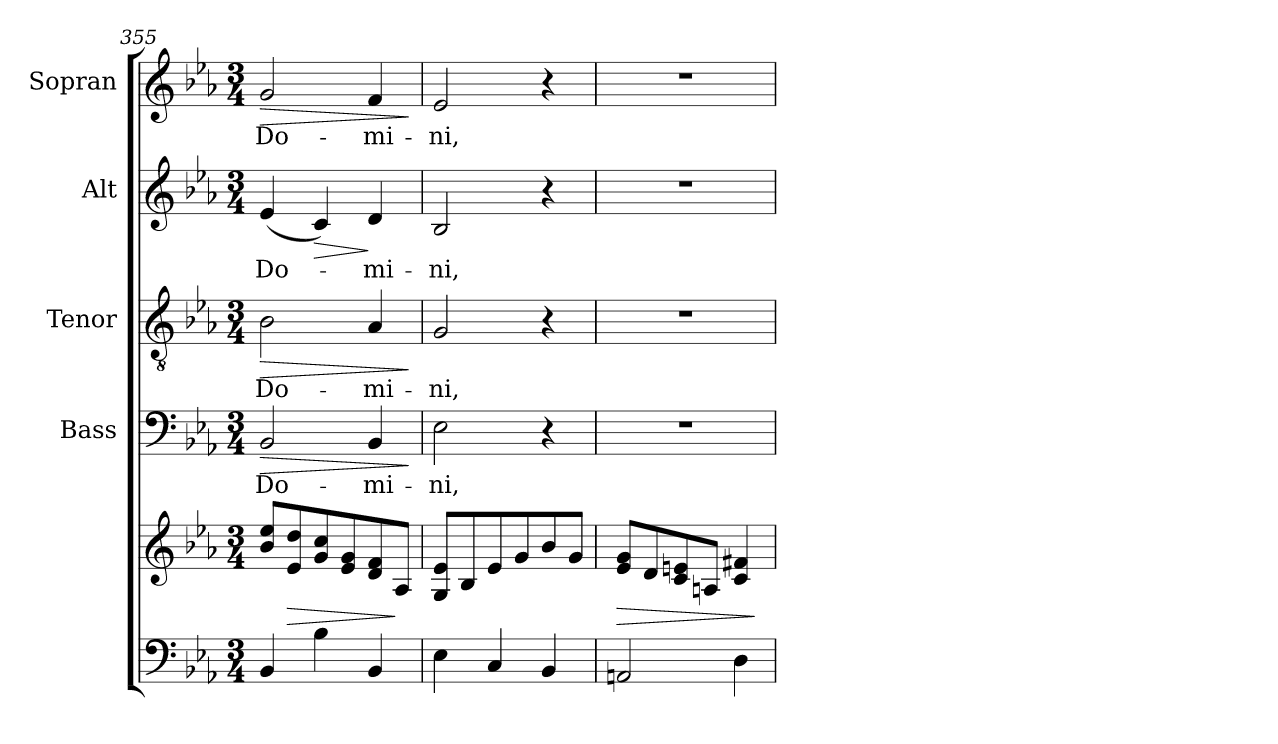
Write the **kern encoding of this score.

**kern	**kern	**dynam	**kern	**text	**dynam	**kern	**text	**dynam	**kern	**text	**dynam	**kern	**text	**dynam
*part5	*part5	*part5	*part4	*part4	*part4	*part3	*part3	*part3	*part2	*part2	*part2	*part1	*part1	*part1
*staff6	*staff5	*staff5/6	*staff4	*staff4	*staff4	*staff3	*staff3	*staff3	*staff2	*staff2	*staff2	*staff1	*staff1	*staff1
*	*	*	*I"Bass	*	*	*I"Tenor	*	*	*I"Alt	*	*	*I"Sopran	*	*
*	*	*	*I'B.	*	*	*I'T.	*	*	*I'A.	*	*	*I'S.	*	*
*clefF4	*clefG2	*	*clefF4	*	*	*clefGv2	*	*	*clefG2	*	*	*clefG2	*	*
*k[b-e-a-]	*k[b-e-a-]	*	*k[b-e-a-]	*	*	*k[b-e-a-]	*	*	*k[b-e-a-]	*	*	*k[b-e-a-]	*	*
*E-:	*E-:	*	*E-:	*	*	*E-:	*	*	*E-:	*	*	*E-:	*	*
*M3/4	*M3/4	*	*M3/4	*	*	*M3/4	*	*	*M3/4	*	*	*M3/4	*	*
=355	=355	=355	=355	=355	=355	=355	=355	=355	=355	=355	=355	=355	=355	=355
!	!	!	!	!LO:LY:b	!LO:HP:b	!	!LO:LY:b	!LO:HP:b	!	!LO:LY:b	!	!	!LO:LY:b	!LO:HP:b
4BB-/	8b-/ 8ee-/L	.	2BB-/	Do-	>	2B-\	Do-	>	(<4e-/	Do-	.	2g/	Do-	>
!	!	!LO:HP:b	!	!	!	!	!	!	!	!	!	!	!	!
.	8e-/ 8dd/	>	.	.	.	.	.	.	.	.	.	.	.	.
!	!	!	!	!	!	!	!	!	!	!	!LO:HP:b	!	!	!
4B-\	8g/ 8cc/	.	.	.	.	.	.	.	4c/)	.	>	.	.	.
.	8e-/ 8g/	.	.	.	.	.	.	.	.	.	.	.	.	.
!	!	!	!	!LO:LY:b	!	!	!LO:LY:b	!	!	!LO:LY:b	!	!	!LO:LY:b	!
4BB-/	8d/ 8f/	.	4BB-/	-mi-	.	4A-/	-mi-	.	4d/	-mi-	]	4f/	-mi-	.
.	8A-/J	]	.	.	.	.	.	.	.	.	.	.	.	.
.	.	.	.	.	]	.	.	]	.	.	.	.	.	]
=356	=356	=356	=356	=356	=356	=356	=356	=356	=356	=356	=356	=356	=356	=356
!	!	!	!	!LO:LY:b	!	!	!LO:LY:b	!	!	!LO:LY:b	!	!	!LO:LY:b	!
4E-\	8G/ 8e-/L	.	2E-\	-ni,	.	2G/	-ni,	.	2B-/	-ni,	.	2e-/	-ni,	.
.	8B-/	.	.	.	.	.	.	.	.	.	.	.	.	.
4C/	8e-/	.	.	.	.	.	.	.	.	.	.	.	.	.
.	8g/	.	.	.	.	.	.	.	.	.	.	.	.	.
4BB-/	8b-/	.	4r	.	.	4r	.	.	4r	.	.	4r	.	.
.	8g/J	.	.	.	.	.	.	.	.	.	.	.	.	.
=357	=357	=357	=357	=357	=357	=357	=357	=357	=357	=357	=357	=357	=357	=357
!	!	!LO:HP:b	!	!	!	!	!	!	!	!	!	!	!	!
2AAn/	8e-/ 8g/L	>	2.r	.	.	2.r	.	.	2.r	.	.	2.r	.	.
.	8d/	.	.	.	.	.	.	.	.	.	.	.	.	.
.	8c/ 8en/	.	.	.	.	.	.	.	.	.	.	.	.	.
.	8An/J	.	.	.	.	.	.	.	.	.	.	.	.	.
4D\	4c/ 4f#X/	.	.	.	.	.	.	.	.	.	.	.	.	.
.	.	]	.	.	.	.	.	.	.	.	.	.	.	.
=	=	=	=	=	=	=	=	=	=	=	=	=	=	=
*-	*-	*-	*-	*-	*-	*-	*-	*-	*-	*-	*-	*-	*-	*-
